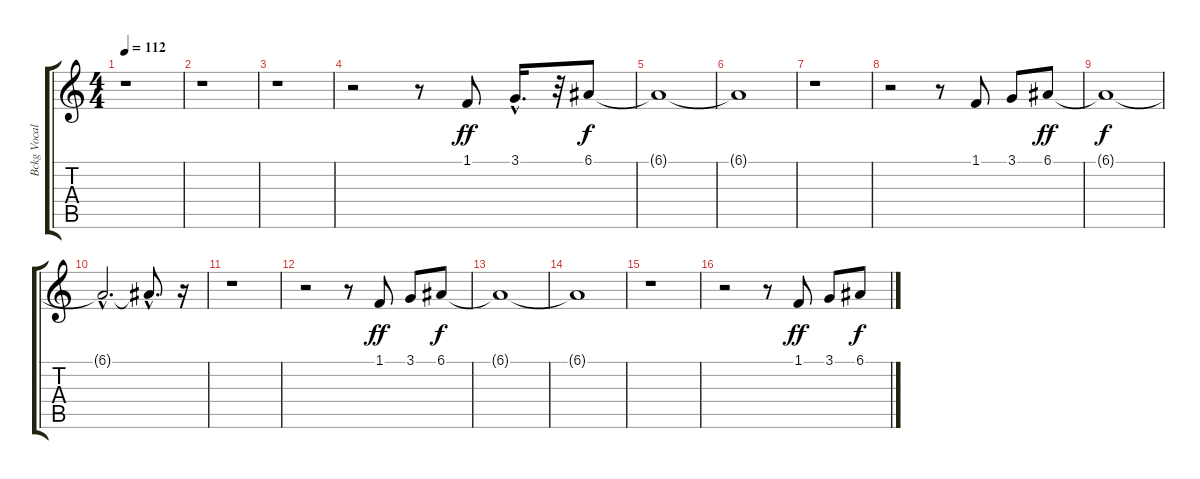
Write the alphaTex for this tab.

\track ("Bckg Vocals" "Bckg Vocal") {instrument synthvoice}
\staff {score tabs}
\tuning (E4 B3 G3 D3 A2 E2) {hide}
\ts (4 4)
\tempo 112
\clef g2
\ks c
r.1{dy ff} |
r.1 |
r.1 |
r.2 r.8 1.1.8 3.1{hac}.16{d} r.32 6.1.8{dy f} |
6.1{t}.1 |
6.1{t}.1 |
r.1 |
r.2 r.8 1.1.8 3.1.8 6.1.8{dy ff} |
6.1{t}.1{dy f} |
6.1{hac t}.2{d} 6.1{hac t}.8{d} r.16 |
r.1 |
r.2 r.8 1.1.8{dy ff} 3.1.8 6.1.8{dy f} |
6.1{t}.1 |
6.1{t}.1 |
r.1 |
r.2 r.8 1.1.8{dy ff} 3.1.8 6.1.8{dy f}
